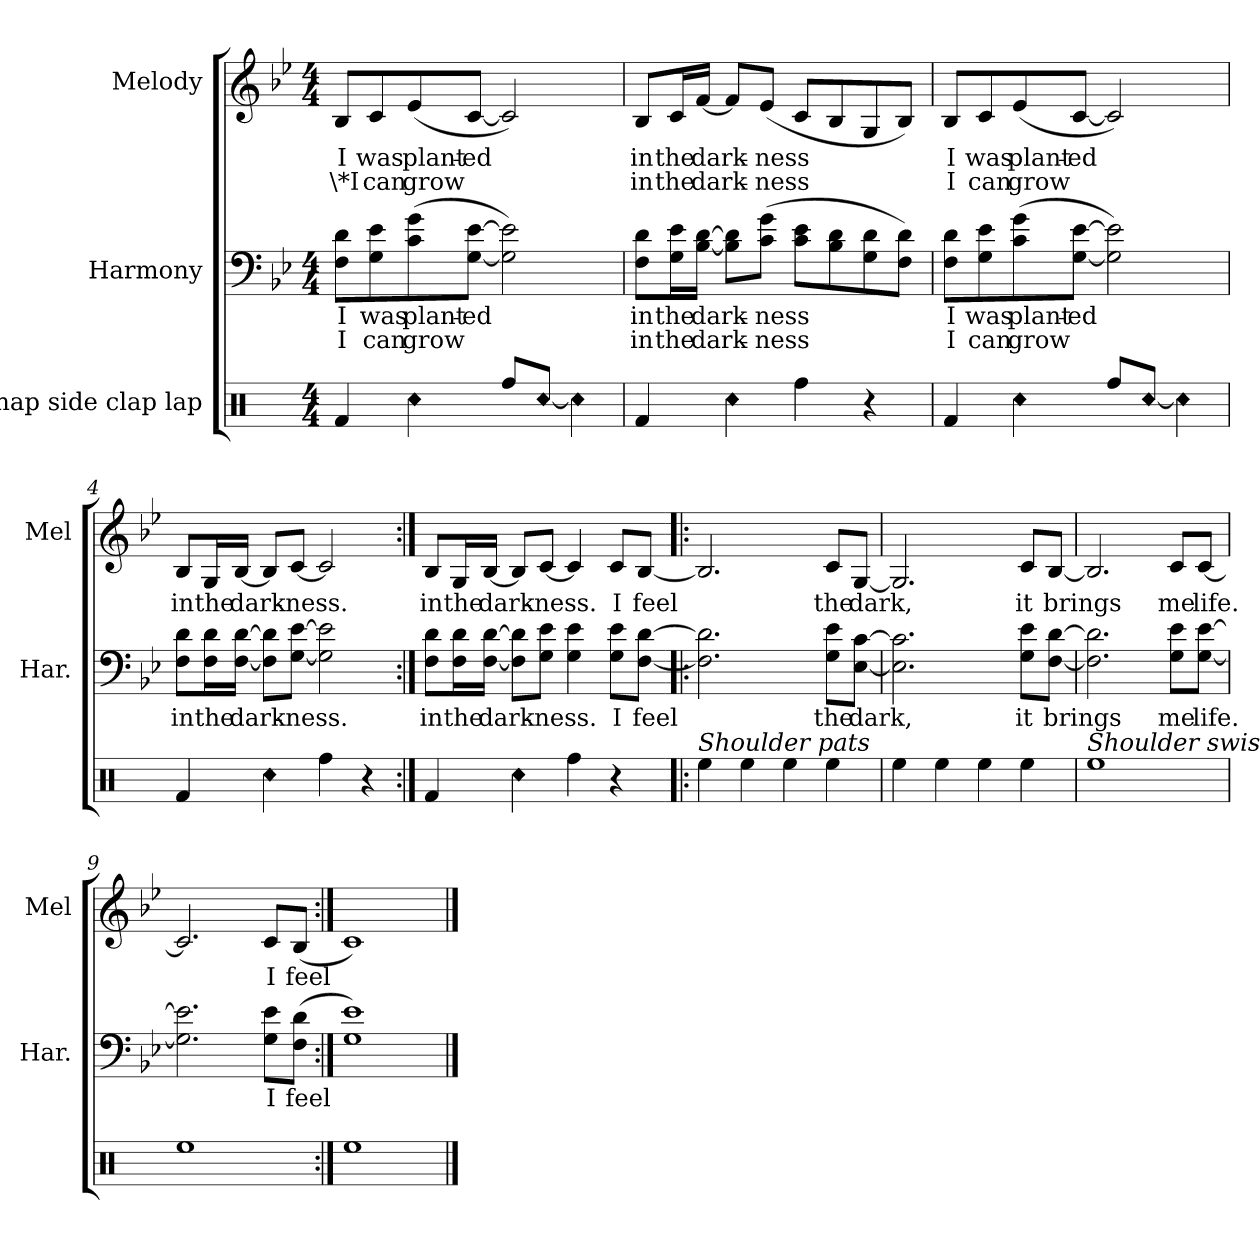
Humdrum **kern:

**kern	**kern	**text	**text	**kern	**text	**text
*part3	*part2	*part2	*part2	*part1	*part1	*part1
*staff3	*staff2	*staff2	*staff2	*staff1	*staff1	*staff1
*I"snap side clap lap	*I"Harmony	*	*	*I"Melody	*	*
*	*I'Har.	*	*	*I'Mel	*	*
*stria5	*	*	*	*	*	*
*clefX	*clefF4	*	*	*clefG2	*	*
*k[]	*k[b-e-]	*	*	*k[b-e-]	*	*
*M4/4	*M4/4	*	*	*M4/4	*	*
*MM85	*MM85	*	*	*MM85	*	*
=1	=1	=1	=1	=1	=1	=1
!	!	!LO:LY:b	!LO:LY:b	!	!LO:LY:b	!LO:LY:b
4Rf/	8F\ 8d\L	I	I	8B-/L	I	\*I
!	!	!LO:LY:b	!LO:LY:b	!	!LO:LY:b	!LO:LY:b
.	8G\ 8e-\	was	can	8c/	was	can
!LO:N:head=diamond	!	!LO:LY:b	!LO:LY:b	!	!LO:LY:b	!LO:LY:b
4Rcc\	(8c\ 8g\	plant-	grow	(8e-/	plant-	grow
!	!	!LO:LY:b	!	!	!LO:LY:b	!
.	[8G\ [8e-\J	-ed	.	[8c/J	-ed	.
8Rff/L	2G\] 2e-\])	.	.	2c/])	.	.
!LO:N:head=diamond	!	!	!	!	!	!
[8Rcc/J	.	.	.	.	.	.
!LO:N:head=diamond	!	!	!	!	!	!
4Rcc\]	.	.	.	.	.	.
=2	=2	=2	=2	=2	=2	=2
!	!	!LO:LY:b	!LO:LY:b	!	!LO:LY:b	!LO:LY:b
4Rf/	8F\ 8d\L	in	in	8B-/L	in	in
!	!	!LO:LY:b	!LO:LY:b	!	!LO:LY:b	!LO:LY:b
.	16G\ 16e-\L	the	the	16c/L	the	the
!	!	!LO:LY:b	!LO:LY:b	!	!LO:LY:b	!LO:LY:b
.	[16B-\ [16d\JJ	dark-	dark-	[16f/JJ	dark-	dark-
!LO:N:head=diamond	!	!	!	!	!	!
4Rcc\	8B-\] 8d\]L	.	.	8f/L]	.	.
!	!	!LO:LY:b	!LO:LY:b	!	!LO:LY:b	!LO:LY:b
.	(8c\ 8g\J	-ness	-ness	(8e-/J	-ness	-ness
4Rff\	8c\ 8e-\L	.	.	8c/L	.	.
.	8B-\ 8d\	.	.	8B-/	.	.
4r	8G\ 8d\	.	.	8G/	.	.
.	8F\ 8d\J)	.	.	8B-/J)	.	.
=3	=3	=3	=3	=3	=3	=3
!	!	!LO:LY:b	!LO:LY:b	!	!LO:LY:b	!LO:LY:b
4Rf/	8F\ 8d\L	I	I	8B-/L	I	I
!	!	!LO:LY:b	!LO:LY:b	!	!LO:LY:b	!LO:LY:b
.	8G\ 8e-\	was	can	8c/	was	can
!LO:N:head=diamond	!	!LO:LY:b	!LO:LY:b	!	!LO:LY:b	!LO:LY:b
4Rcc\	(8c\ 8g\	plant-	grow	(8e-/	plant-	grow
!	!	!LO:LY:b	!	!	!LO:LY:b	!
.	[8G\ [8e-\J	-ed	.	[8c/J	-ed	.
8Rff/L	2G\] 2e-\])	.	.	2c/])	.	.
!LO:N:head=diamond	!	!	!	!	!	!
[8Rcc/J	.	.	.	.	.	.
!LO:N:head=diamond	!	!	!	!	!	!
4Rcc\]	.	.	.	.	.	.
!!LO:LB:g=z
=4	=4	=4	=4	=4	=4	=4
!	!	!LO:LY:b	!	!	!LO:LY:b	!
4Rf/	8F\ 8d\L	in	.	8B-/L	in	.
!	!	!LO:LY:b	!	!	!LO:LY:b	!
.	16F\ 16d\L	the	.	16G/L	the	.
!	!	!LO:LY:b	!	!	!LO:LY:b	!
.	[16F\ [16d\JJ	dark-	.	[16B-/JJ	dark-	.
!LO:N:head=diamond	!	!	!	!	!	!
4Rcc\	8F\] 8d\]L	.	.	8B-/L]	.	.
!	!	!LO:LY:b	!	!	!LO:LY:b	!
.	[8G\ [8e-\J	-ness.	.	[8c/J	-ness.	.
4Rff\	2G\] 2e-\]	.	.	2c/]	.	.
4r	.	.	.	.	.	.
=5:|!	=5:|!	=5:|!	=5:|!	=5:|!	=5:|!	=5:|!
!	!	!LO:LY:b	!	!	!LO:LY:b	!
4Rf/	8F\ 8d\L	in	.	8B-/L	in	.
!	!	!LO:LY:b	!	!	!LO:LY:b	!
.	16F\ 16d\L	the	.	16G/L	the	.
!	!	!LO:LY:b	!	!	!LO:LY:b	!
.	[16F\ [16d\JJ	dark-	.	[16B-/JJ	dark-	.
!LO:N:head=diamond	!	!	!	!	!	!
4Rcc\	8F\] 8d\]L	.	.	8B-/L]	.	.
!	!	!LO:LY:b	!	!	!LO:LY:b	!
.	8G\ 8e-\J	-ness.	.	[8c/J	-ness.	.
4Rff\	4G\ 4e-\	.	.	4c/]	.	.
!	!	!LO:LY:b	!	!	!LO:LY:b	!
4r	8G\ 8e-\L	I	.	8c/L	I	.
!	!	!LO:LY:b	!	!	!LO:LY:b	!
.	[8F\ [8d\J	feel	.	[8B-/J	feel	.
=6!|:	=6!|:	=6!|:	=6!|:	=6!|:	=6!|:	=6!|:
!LO:TX:a:i:t=Shoulder pats	!	!	!	!	!	!
4Ree\	2.F\] 2.d\]	.	.	2.B-/]	.	.
4Ree\	.	.	.	.	.	.
4Ree\	.	.	.	.	.	.
!	!	!LO:LY:b	!	!	!LO:LY:b	!
4Ree\	8G\ 8e-\L	the	.	8c/L	the	.
!	!	!LO:LY:b	!	!	!LO:LY:b	!
.	[8E-\ [8c\J	dark,	.	[8G/J	dark,	.
=7	=7	=7	=7	=7	=7	=7
4Ree\	2.E-\] 2.c\]	.	.	2.G/]	.	.
4Ree\	.	.	.	.	.	.
4Ree\	.	.	.	.	.	.
!	!	!LO:LY:b	!	!	!LO:LY:b	!
4Ree\	8G\ 8e-\L	it	.	8c/L	it	.
!	!	!LO:LY:b	!	!	!LO:LY:b	!
.	[8F\ [8d\J	brings	.	[8B-/J	brings	.
!!LO:LB:g=z
=8	=8	=8	=8	=8	=8	=8
!LO:TX:a:i:t=Shoulder swish	!	!	!	!	!	!
1Ree	2.F\] 2.d\]	.	.	2.B-/]	.	.
!	!	!LO:LY:b	!	!	!LO:LY:b	!
.	8G\ 8e-\L	me	.	8c/L	me	.
!	!	!LO:LY:b	!	!	!LO:LY:b	!
.	[8G\ [8e-\J	life.	.	[8c/J	life.	.
=9	=9	=9	=9	=9	=9	=9
1Ree	2.G\] 2.e-\]	.	.	2.c/]	.	.
!	!	!LO:LY:b	!	!	!LO:LY:b	!
.	8G\ 8e-\L	I	.	8c/L	I	.
!	!	!LO:LY:b	!	!	!LO:LY:b	!
.	(8F\ 8d\J	feel	.	(8B-/J	feel	.
=10:|!	=10:|!	=10:|!	=10:|!	=10:|!	=10:|!	=10:|!
1Ree	1G 1e-)	.	.	1c)	.	.
==	==	==	==	==	==	==
*-	*-	*-	*-	*-	*-	*-
